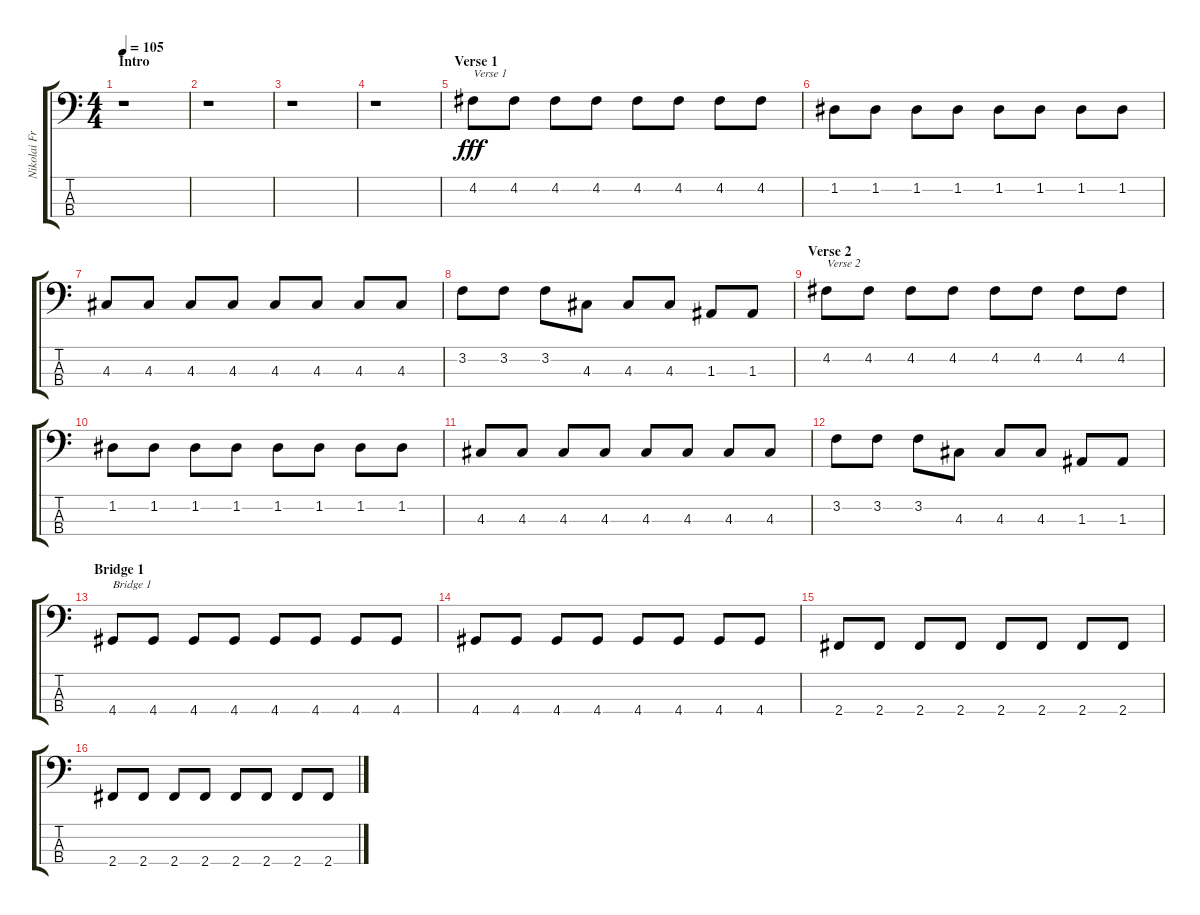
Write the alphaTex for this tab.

\track ("Nikolai Fraiture - bass" "Nikolai Fr") {instrument electricbassfinger}
\staff {score tabs}
\tuning (G2 D2 A1 E1) {hide}
\ts (4 4)
\section ("" "Intro")
\tempo 105
\clef f4
\ks c
r.1{dy fff instrument electricbassfinger} |
r.1 |
r.1 |
r.1 |
\section ("" "Verse 1")
4.2.8{txt "Verse 1"} 4.2.8 4.2.8 4.2.8 4.2.8 4.2.8 4.2.8 4.2.8 |
1.2.8 1.2.8 1.2.8 1.2.8 1.2.8 1.2.8 1.2.8 1.2.8 |
4.3.8 4.3.8 4.3.8 4.3.8 4.3.8 4.3.8 4.3.8 4.3.8 |
3.2.8 3.2.8 3.2.8 4.3.8 4.3.8 4.3.8 1.3.8 1.3.8 |
\section ("" "Verse 2")
4.2.8{txt "Verse 2"} 4.2.8 4.2.8 4.2.8 4.2.8 4.2.8 4.2.8 4.2.8 |
1.2.8 1.2.8 1.2.8 1.2.8 1.2.8 1.2.8 1.2.8 1.2.8 |
4.3.8 4.3.8 4.3.8 4.3.8 4.3.8 4.3.8 4.3.8 4.3.8 |
3.2.8 3.2.8 3.2.8 4.3.8 4.3.8 4.3.8 1.3.8 1.3.8 |
\section ("" "Bridge 1")
4.4.8{txt "Bridge 1"} 4.4.8 4.4.8 4.4.8 4.4.8 4.4.8 4.4.8 4.4.8 |
4.4.8 4.4.8 4.4.8 4.4.8 4.4.8 4.4.8 4.4.8 4.4.8 |
2.4.8 2.4.8 2.4.8 2.4.8 2.4.8 2.4.8 2.4.8 2.4.8 |
2.4.8 2.4.8 2.4.8 2.4.8 2.4.8 2.4.8 2.4.8 2.4.8
